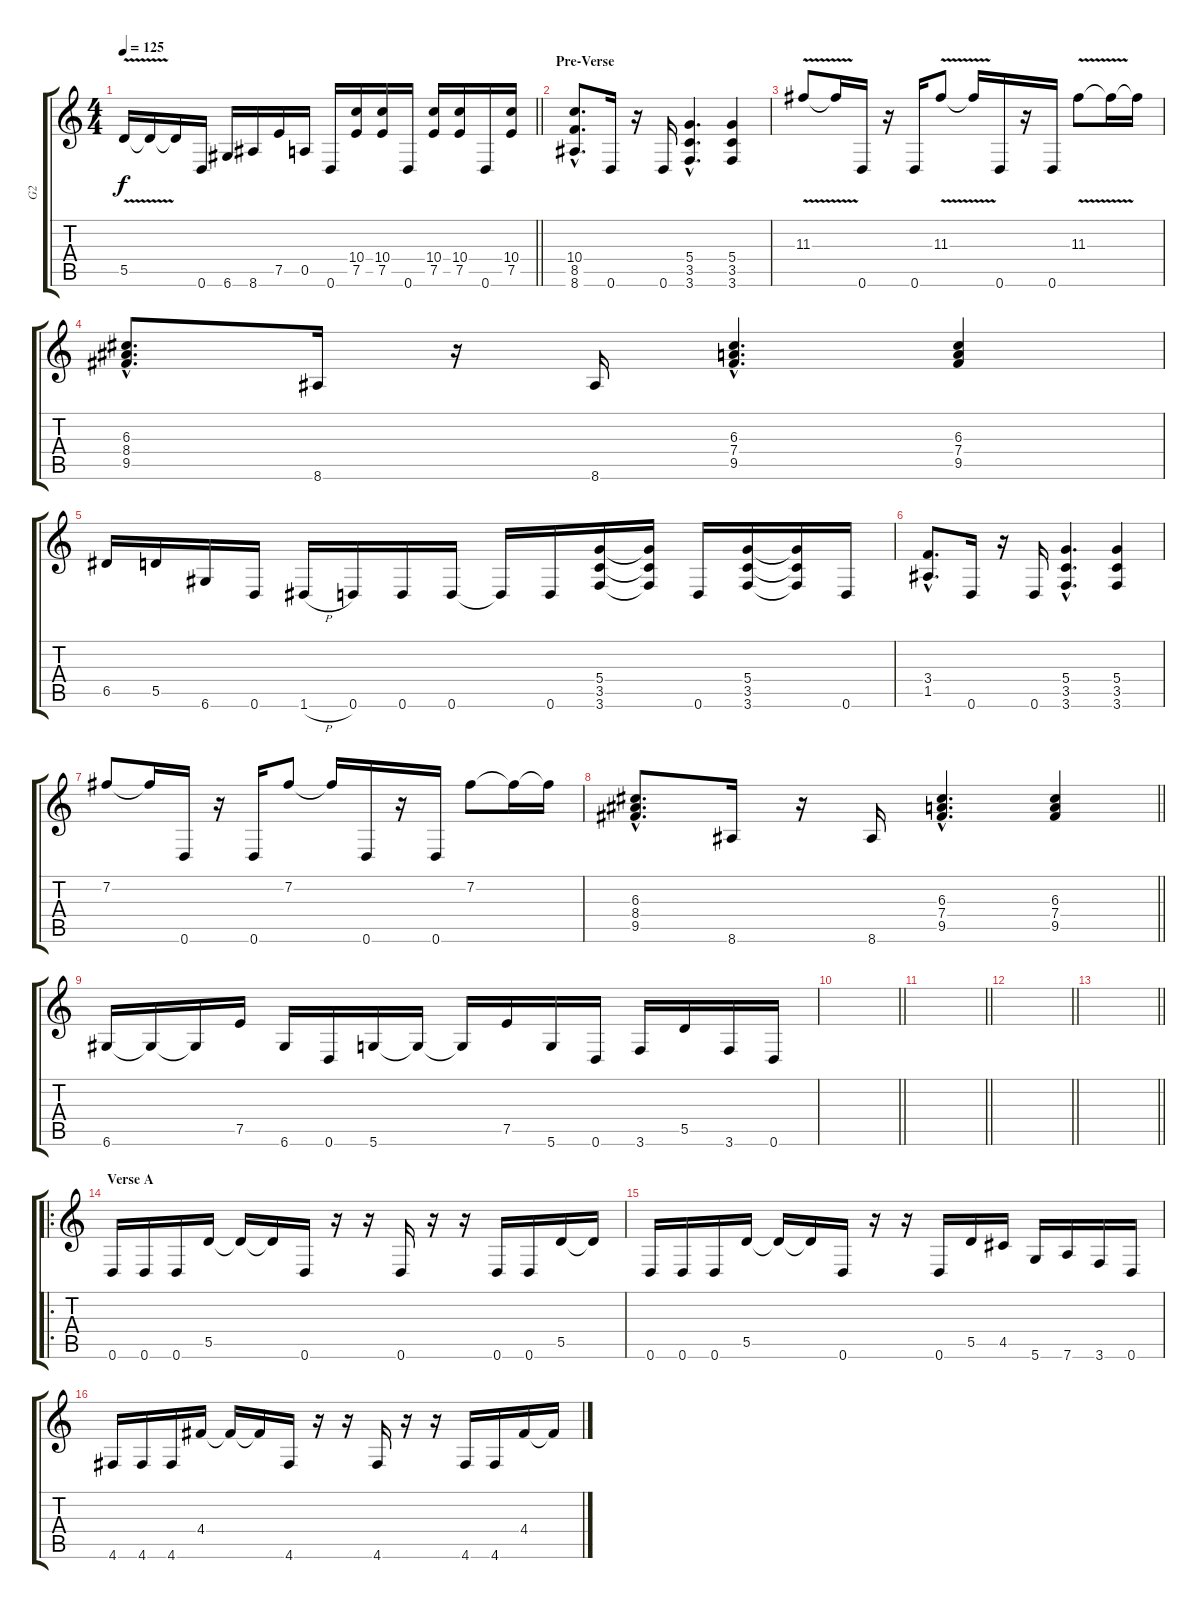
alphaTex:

\track ("G2" "G2") {instrument overdrivenguitar}
\staff {score tabs}
\tuning (E4 B3 G3 D3 A2 D2) {hide}
\ts (4 4)
\tempo 125
\clef g2
\barLineRight lightlight
\ks c
5.5{v}.16{dy f} 5.5{t}.16 5.5{t}.16 0.6.16 6.6.16 8.6.16 7.5.16 0.5.16 0.6.16 (10.4 7.5).16 (10.4 7.5).16 0.6.16 (10.4 7.5).16 (10.4 7.5).16 0.6.16 (10.4 7.5).16 |
\section ("" "Pre-Verse")
(10.4{hac} 8.5{hac} 8.6{hac}).8{d} 0.6.16 r.16 0.6.16 (5.4{hac} 3.5{hac} 3.6{hac}).4{d} (5.4 3.5 3.6).4 |
11.3{v}.8 11.3{t}.16 0.6.16 r.16 0.6.16 11.3{v}.8 11.3{t}.16 0.6.16 r.16 0.6.16 11.3{v}.8 11.3{t}.16 11.3{t}.16 |
(6.3{hac} 8.4{hac} 9.5{hac}).8{d} 8.6.16 r.16 8.6.16 (6.3{hac} 7.4{hac} 9.5{hac}).4{d} (6.3 7.4 9.5).4 |
6.5.16 5.5.16 6.6.16 0.6.16 1.6{h}.16 0.6.16 0.6.16 0.6.16 0.6{t}.16 0.6.16 (5.4 3.5 3.6).16 (5.4{t} 3.5{t} 3.6{t}).16 0.6.16 (5.4 3.5 3.6).16 (5.4{t} 3.5{t} 3.6{t}).16 0.6.16 |
(3.4{hac} 1.5{hac}).8{d} 0.6.16 r.16 0.6.16 (5.4{hac} 3.5{hac} 3.6{hac}).4{d} (5.4 3.5 3.6).4 |
7.2.8 7.2{t}.16 0.6.16 r.16 0.6.16 7.2.8 7.2{t}.16 0.6.16 r.16 0.6.16 7.2.8 7.2{t}.16 7.2{t}.16 |
\barLineRight lightlight
(6.3{hac} 8.4{hac} 9.5{hac}).8{d} 8.6.16 r.16 8.6.16 (6.3{hac} 7.4{hac} 9.5{hac}).4{d} (6.3 7.4 9.5).4 |
\section ("" "")
6.6.16 6.6{t}.16 6.6{t}.16 7.5.16 6.6.16 0.6.16 5.6.16 5.6{t}.16 5.6{t}.16 7.5.16 5.6.16 0.6.16 3.6.16 5.5.16 3.6.16 0.6.16 |
\barLineRight lightlight
|
\barLineRight lightlight
|
\barLineRight lightlight
|
\barLineRight lightlight
|
\ro
\section ("" "Verse A")
0.6.16 0.6.16 0.6.16 5.5.16 5.5{t}.16 5.5{t}.16 0.6.16 r.16 r.16 0.6.16 r.16 r.16 0.6.16 0.6.16 5.5.16 5.5{t}.16 |
0.6.16 0.6.16 0.6.16 5.5.16 5.5{t}.16 5.5{t}.16 0.6.16 r.16 r.16 0.6.16 5.5.16 4.5.16 5.6.16 7.6.16 3.6.16 0.6.16 |
4.6.16 4.6.16 4.6.16 4.4.16 4.4{t}.16 4.4{t}.16 4.6.16 r.16 r.16 4.6.16 r.16 r.16 4.6.16 4.6.16 4.4.16 4.4{t}.16
